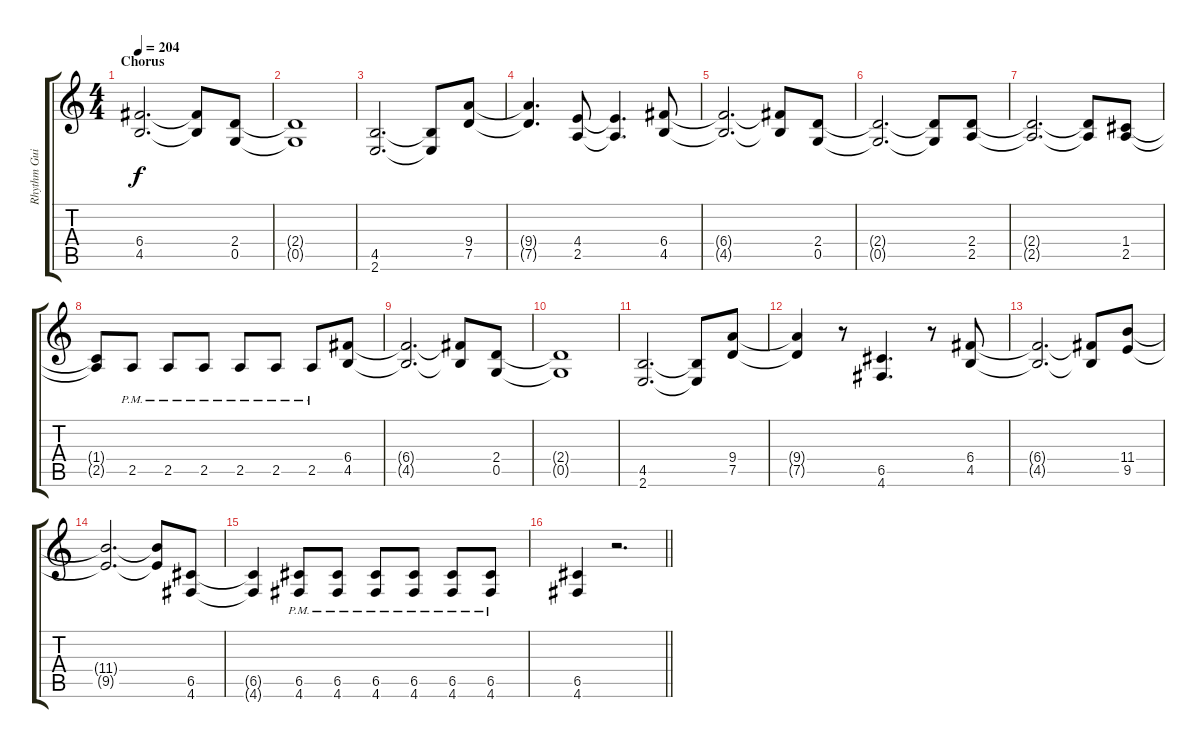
\track ("Rhythm Guitar I" "Rhythm Gui") {instrument overdrivenguitar}
\staff {score tabs}
\tuning (D4 A3 F3 C3 G2 D2) {hide}
\ts (4 4)
\section ("" "Chorus")
\tempo 204
\clef g2
\ks c
(6.4{t} 4.5{t}).2{d dy f} (6.4{t} 4.5{t}).8 (2.4 0.5).8 |
(2.4{t} 0.5{t}).1 |
(4.5 2.6).2{d} (4.5{t} 2.6{t}).8 (9.4 7.5).8 |
(9.4{t} 7.5{t}).4{d} (4.4 2.5).8 (4.4{t} 2.5{t}).4{d} (6.4 4.5).8 |
(6.4{t} 4.5{t}).2{d} (6.4{t} 4.5{t}).8 (2.4 0.5).8 |
(2.4{t} 0.5{t}).2{d} (2.4{t} 0.5{t}).8 (2.4 2.5).8 |
(2.4{t} 2.5{t}).2{d} (2.4{t} 2.5{t}).8 (1.4 2.5).8 |
(1.4{t} 2.5{t}).8 2.5{pm}.8 2.5{pm}.8 2.5{pm}.8 2.5{pm}.8 2.5{pm}.8 2.5{pm}.8 (6.4 4.5).8 |
(6.4{t} 4.5{t}).2{d} (6.4{t} 4.5{t}).8 (2.4 0.5).8 |
(2.4{t} 0.5{t}).1 |
(4.5 2.6).2{d} (4.5{t} 2.6{t}).8 (9.4 7.5).8 |
(9.4{t} 7.5{t}).4 r.8 (6.5 4.6).4{d} r.8 (6.4 4.5).8 |
(6.4{t} 4.5{t}).2{d} (6.4{t} 4.5{t}).8 (11.4 9.5).8 |
(11.4{t} 9.5{t}).2{d} (11.4{t} 9.5{t}).8 (6.5 4.6).8 |
(6.5{t} 4.6{t}).4 (6.5{pm} 4.6{pm}).8 (6.5{pm} 4.6{pm}).8 (6.5{pm} 4.6{pm}).8 (6.5{pm} 4.6{pm}).8 (6.5{pm} 4.6{pm}).8 (6.5{pm} 4.6{pm}).8 |
\barLineRight lightlight
(6.5 4.6).4 r.2{d}
